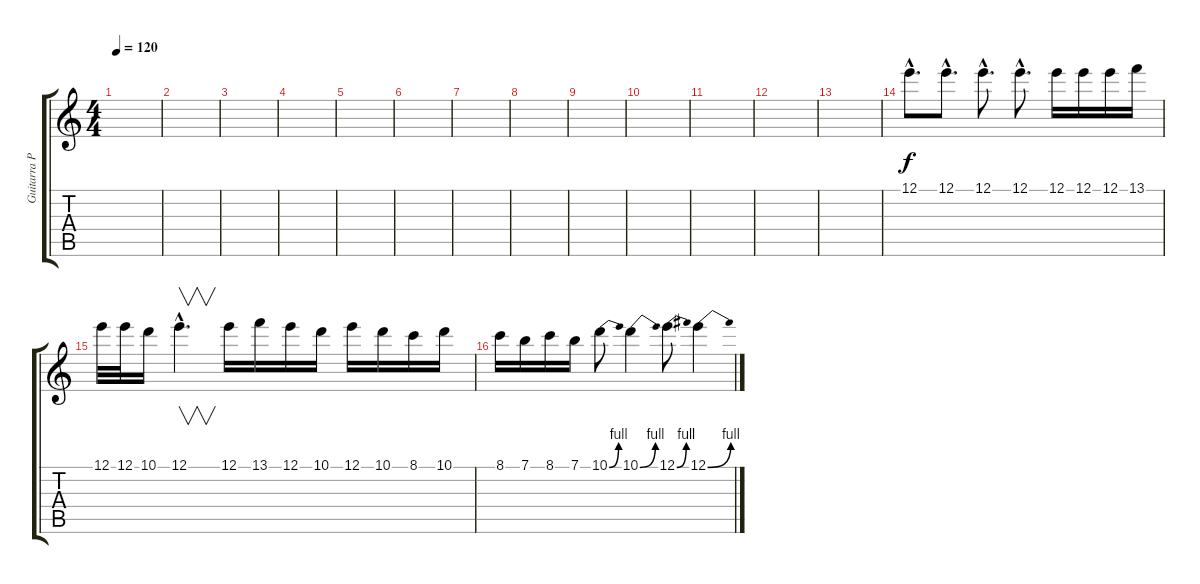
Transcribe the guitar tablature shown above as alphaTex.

\track ("Guitarra Punteo" "Guitarra P") {instrument distortionguitar}
\staff {score tabs}
\tuning (E4 B3 G3 D3 A2 E2) {hide}
\ts (4 4)
\tempo 120
\clef g2
\ks c
|
|
|
|
|
|
|
|
|
|
|
|
|
12.1{hac}.8{d} 12.1{hac}.8{d} 12.1{hac}.8{d} 12.1{hac}.8{d} 12.1.16 12.1.16 12.1.16 13.1.16 |
12.1.32 12.1.32 10.1.16 12.1{hac}.4{v d} 12.1.16 13.1.16 12.1.16 10.1.16 12.1.16 10.1.16 8.1.16 10.1.16 |
8.1.16 7.1.16 8.1.16 7.1.16 10.1{be (bend 0 0 60 4)}.8 10.1{be (bend 0 0 60 4)}.4 12.1{be (bend 0 0 60 4)}.8 12.1{be (bend 0 0 60 4)}.4
